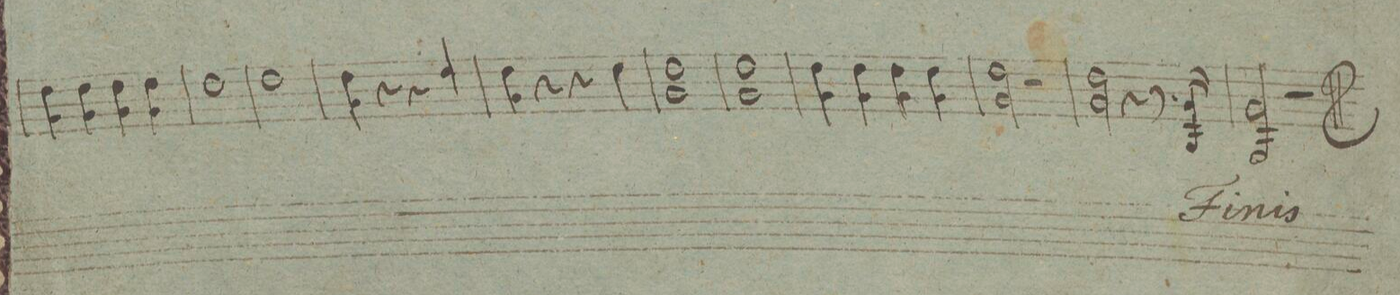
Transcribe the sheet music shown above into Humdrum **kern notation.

**kern	**dynam
*I"Corni in F.	*
*clefG2	*
*k[b-]	*
*met(c|)	*
*M2/2	*
4g\ 4c\	.
4g\ 4c\	.
4g\ 4c\	.
4g\ 4c\	.
=214	=214
1g/	.
=215	=215
1g/	.
=216	=216
4g\ 4c\	.
4r	.
4r	.
4g/	.
=217	=217
4g\ 4c\	.
4r	.
4r	.
4g\	.
=218	=218
1g/ 1c/	.
=219	=219
1g/ 1c/	.
=220	=220
4g\ 4c\	.
4g\ 4c\	.
4g\ 4c\	.
4g\ 4c\	.
=221	=221
2g\ 2c\	.
2r	.
=222	=222
2g\ 2c\	.
4r	.
8.r	.
16c/ 16C/	.
=223	=223
2c/ 2C/	.
2r	.
==	==
*-	*-
